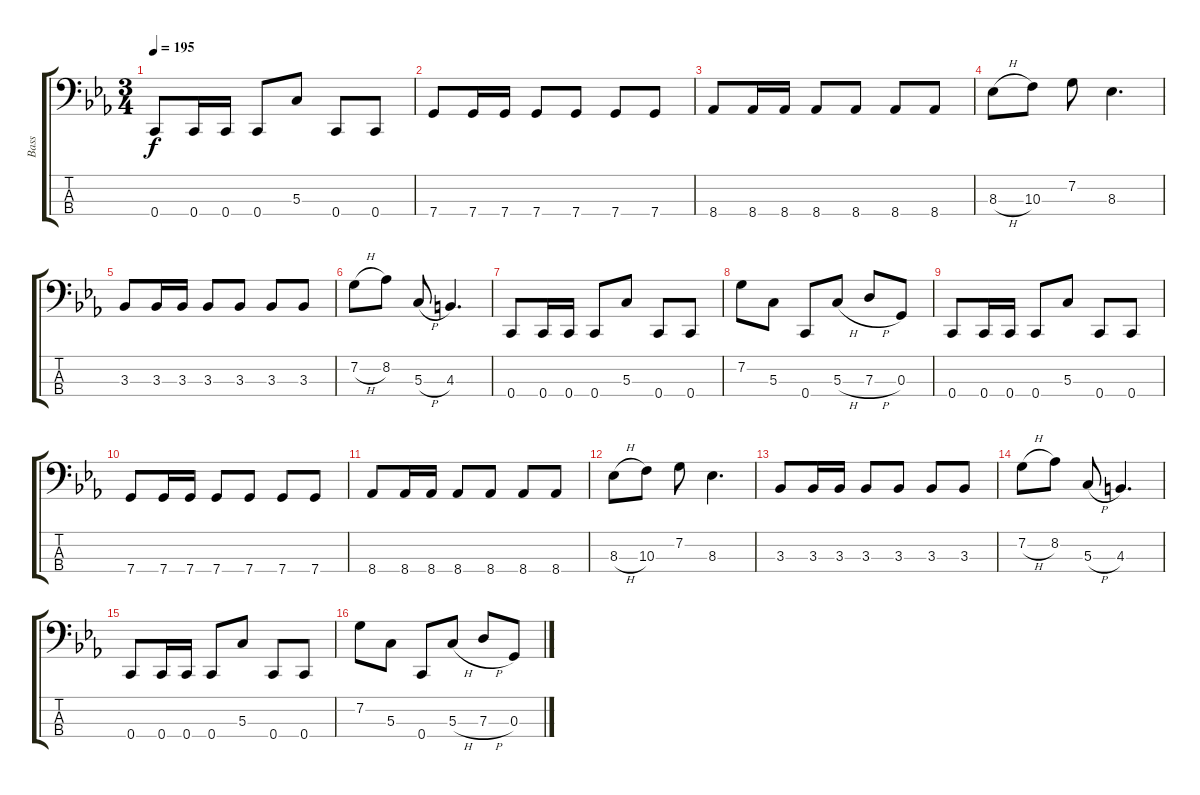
\track ("Bass" "Bass") {instrument electricbasspick}
\staff {score tabs}
\tuning (F2 C2 G1 C1) {hide}
\ts (3 4)
\tempo 195
\clef f4
\ks cminor
0.4.8{dy f} 0.4.16 0.4.16 0.4.8 5.3.8 0.4.8 0.4.8 |
7.4.8 7.4.16 7.4.16 7.4.8 7.4.8 7.4.8 7.4.8 |
8.4.8 8.4.16 8.4.16 8.4.8 8.4.8 8.4.8 8.4.8 |
8.3{h}.8 10.3.8 7.2.8 8.3.4{d} |
3.3.8 3.3.16 3.3.16 3.3.8 3.3.8 3.3.8 3.3.8 |
7.2{h}.8 8.2.8 5.3{h}.8 4.3.4{d} |
0.4.8 0.4.16 0.4.16 0.4.8 5.3.8 0.4.8 0.4.8 |
7.2.8 5.3.8 0.4.8 5.3{h}.8 7.3{h}.8 0.3.8 |
0.4.8 0.4.16 0.4.16 0.4.8 5.3.8 0.4.8 0.4.8 |
7.4.8 7.4.16 7.4.16 7.4.8 7.4.8 7.4.8 7.4.8 |
8.4.8 8.4.16 8.4.16 8.4.8 8.4.8 8.4.8 8.4.8 |
8.3{h}.8 10.3.8 7.2.8 8.3.4{d} |
3.3.8 3.3.16 3.3.16 3.3.8 3.3.8 3.3.8 3.3.8 |
7.2{h}.8 8.2.8 5.3{h}.8 4.3.4{d} |
0.4.8 0.4.16 0.4.16 0.4.8 5.3.8 0.4.8 0.4.8 |
7.2.8 5.3.8 0.4.8 5.3{h}.8 7.3{h}.8 0.3.8
